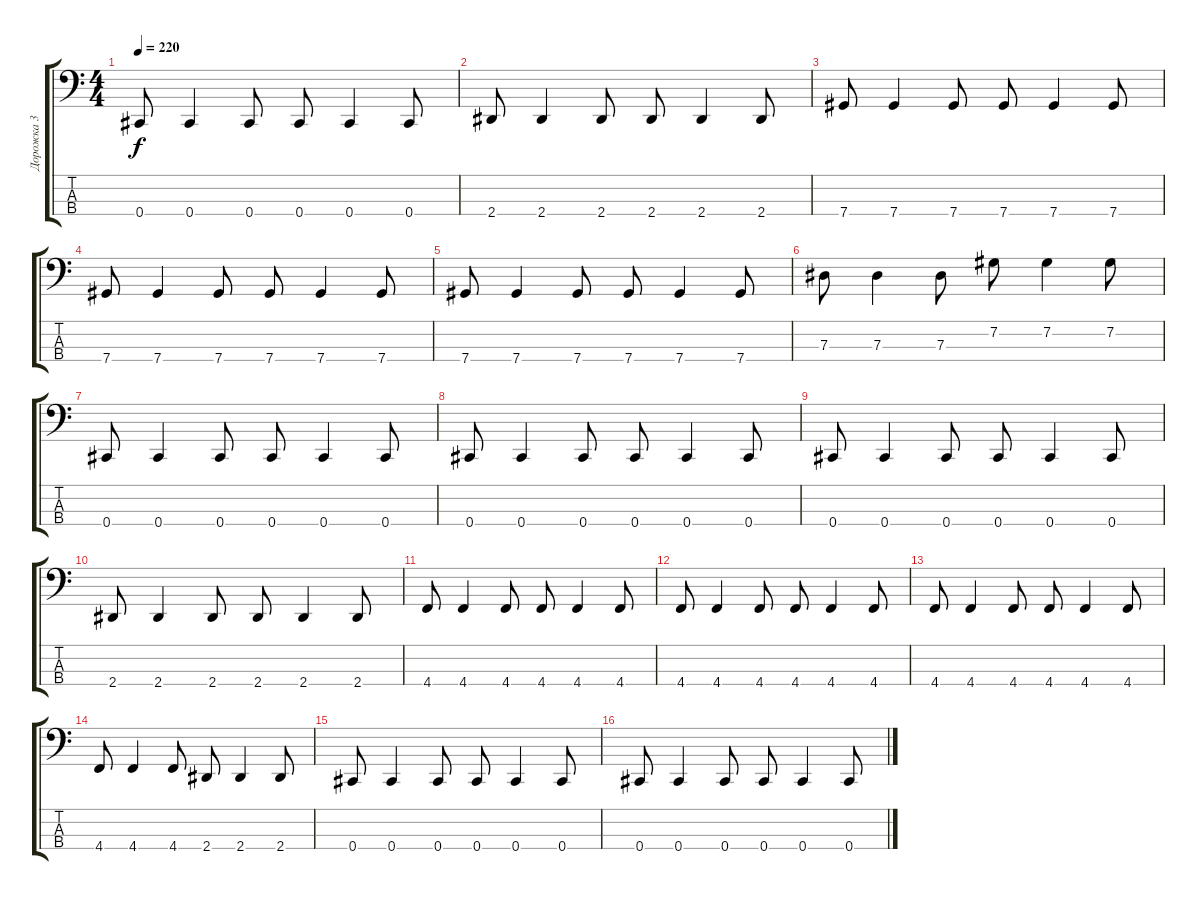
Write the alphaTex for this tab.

\track ("Дорожка 3" "Дорожка 3") {instrument electricbasspick}
\staff {score tabs}
\tuning (Gb2 Db2 Ab1 Db1) {hide}
\ts (4 4)
\tempo 220
\clef f4
\ks c
0.4.8{dy f} 0.4.4 0.4.8 0.4.8 0.4.4 0.4.8 |
2.4.8 2.4.4 2.4.8 2.4.8 2.4.4 2.4.8 |
7.4.8 7.4.4 7.4.8 7.4.8 7.4.4 7.4.8 |
7.4.8 7.4.4 7.4.8 7.4.8 7.4.4 7.4.8 |
7.4.8 7.4.4 7.4.8 7.4.8 7.4.4 7.4.8 |
7.3.8 7.3.4 7.3.8 7.2.8 7.2.4 7.2.8 |
0.4.8 0.4.4 0.4.8 0.4.8 0.4.4 0.4.8 |
0.4.8 0.4.4 0.4.8 0.4.8 0.4.4 0.4.8 |
0.4.8 0.4.4 0.4.8 0.4.8 0.4.4 0.4.8 |
2.4.8 2.4.4 2.4.8 2.4.8 2.4.4 2.4.8 |
4.4.8 4.4.4 4.4.8 4.4.8 4.4.4 4.4.8 |
4.4.8 4.4.4 4.4.8 4.4.8 4.4.4 4.4.8 |
4.4.8 4.4.4 4.4.8 4.4.8 4.4.4 4.4.8 |
4.4.8 4.4.4 4.4.8 2.4.8 2.4.4 2.4.8 |
0.4.8 0.4.4 0.4.8 0.4.8 0.4.4 0.4.8 |
0.4.8 0.4.4 0.4.8 0.4.8 0.4.4 0.4.8
